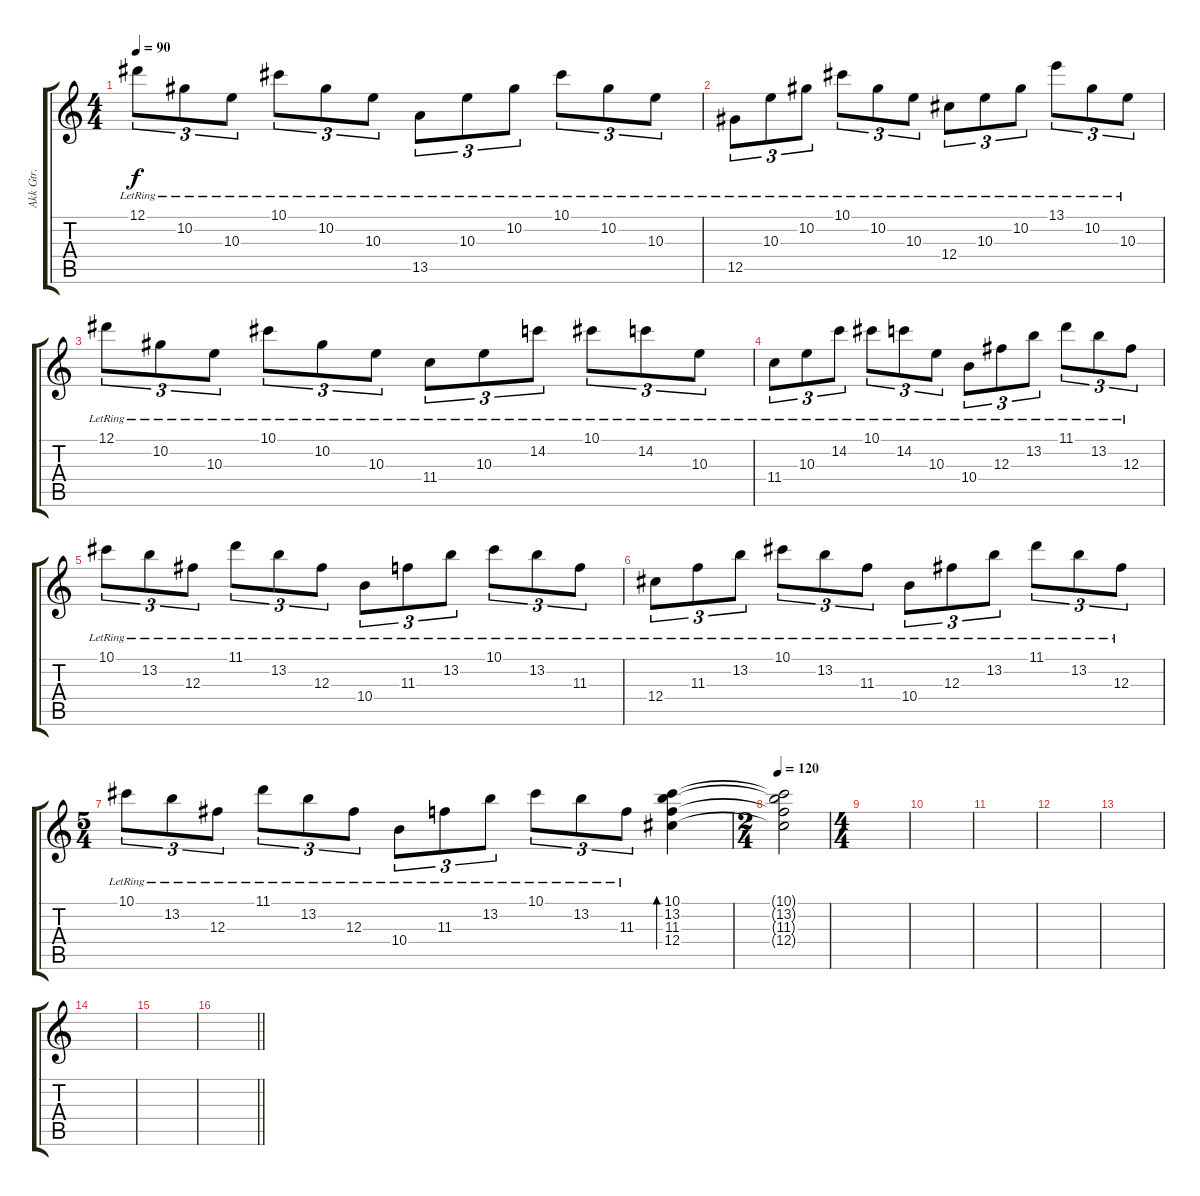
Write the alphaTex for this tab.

\track ("Akk Gtr." "Akk Gtr.") {instrument acousticguitarsteel}
\staff {score tabs}
\tuning (Eb4 Bb3 Gb3 Db3 Ab2 Eb2) {hide}
\ts (4 4)
\tempo 90
\clef g2
\ks c
12.1{lr}.8{tu (3 2) dy f} 10.2{lr}.8{tu (3 2)} 10.3{lr}.8{tu (3 2)} 10.1{lr}.8{tu (3 2)} 10.2{lr}.8{tu (3 2)} 10.3{lr}.8{tu (3 2)} 13.5{lr}.8{tu (3 2)} 10.3{lr}.8{tu (3 2)} 10.2{lr}.8{tu (3 2)} 10.1{lr}.8{tu (3 2)} 10.2{lr}.8{tu (3 2)} 10.3{lr}.8{tu (3 2)} |
12.5{lr}.8{tu (3 2)} 10.3{lr}.8{tu (3 2)} 10.2{lr}.8{tu (3 2)} 10.1{lr}.8{tu (3 2)} 10.2{lr}.8{tu (3 2)} 10.3{lr}.8{tu (3 2)} 12.4{lr}.8{tu (3 2)} 10.3{lr}.8{tu (3 2)} 10.2{lr}.8{tu (3 2)} 13.1{lr}.8{tu (3 2)} 10.2{lr}.8{tu (3 2)} 10.3{lr}.8{tu (3 2)} |
12.1{lr}.8{tu (3 2)} 10.2{lr}.8{tu (3 2)} 10.3{lr}.8{tu (3 2)} 10.1{lr}.8{tu (3 2)} 10.2{lr}.8{tu (3 2)} 10.3{lr}.8{tu (3 2)} 11.4{lr}.8{tu (3 2)} 10.3{lr}.8{tu (3 2)} 14.2{lr}.8{tu (3 2)} 10.1{lr}.8{tu (3 2)} 14.2{lr}.8{tu (3 2)} 10.3{lr}.8{tu (3 2)} |
11.4{lr}.8{tu (3 2)} 10.3{lr}.8{tu (3 2)} 14.2{lr}.8{tu (3 2)} 10.1{lr}.8{tu (3 2)} 14.2{lr}.8{tu (3 2)} 10.3{lr}.8{tu (3 2)} 10.4{lr}.8{tu (3 2)} 12.3{lr}.8{tu (3 2)} 13.2{lr}.8{tu (3 2)} 11.1{lr}.8{tu (3 2)} 13.2{lr}.8{tu (3 2)} 12.3{lr}.8{tu (3 2)} |
10.1{lr}.8{tu (3 2)} 13.2{lr}.8{tu (3 2)} 12.3{lr}.8{tu (3 2)} 11.1{lr}.8{tu (3 2)} 13.2{lr}.8{tu (3 2)} 12.3{lr}.8{tu (3 2)} 10.4{lr}.8{tu (3 2)} 11.3{lr}.8{tu (3 2)} 13.2{lr}.8{tu (3 2)} 10.1{lr}.8{tu (3 2)} 13.2{lr}.8{tu (3 2)} 11.3{lr}.8{tu (3 2)} |
12.4{lr}.8{tu (3 2)} 11.3{lr}.8{tu (3 2)} 13.2{lr}.8{tu (3 2)} 10.1{lr}.8{tu (3 2)} 13.2{lr}.8{tu (3 2)} 11.3{lr}.8{tu (3 2)} 10.4{lr}.8{tu (3 2)} 12.3{lr}.8{tu (3 2)} 13.2{lr}.8{tu (3 2)} 11.1{lr}.8{tu (3 2)} 13.2{lr}.8{tu (3 2)} 12.3{lr}.8{tu (3 2)} |
\ts (5 4)
10.1{lr}.8{tu (3 2)} 13.2{lr}.8{tu (3 2)} 12.3{lr}.8{tu (3 2)} 11.1{lr}.8{tu (3 2)} 13.2{lr}.8{tu (3 2)} 12.3{lr}.8{tu (3 2)} 10.4{lr}.8{tu (3 2)} 11.3{lr}.8{tu (3 2)} 13.2{lr}.8{tu (3 2)} 10.1{lr}.8{tu (3 2)} 13.2{lr}.8{tu (3 2)} 11.3{lr}.8{tu (3 2)} (10.1 13.2 11.3 12.4).4{bd 480} |
\ts (2 4)
\tempo 120
(10.1{t} 13.2{t} 11.3{t} 12.4{t}).2 |
\ts (4 4)
|
|
|
|
|
|
|
\barLineRight lightlight
